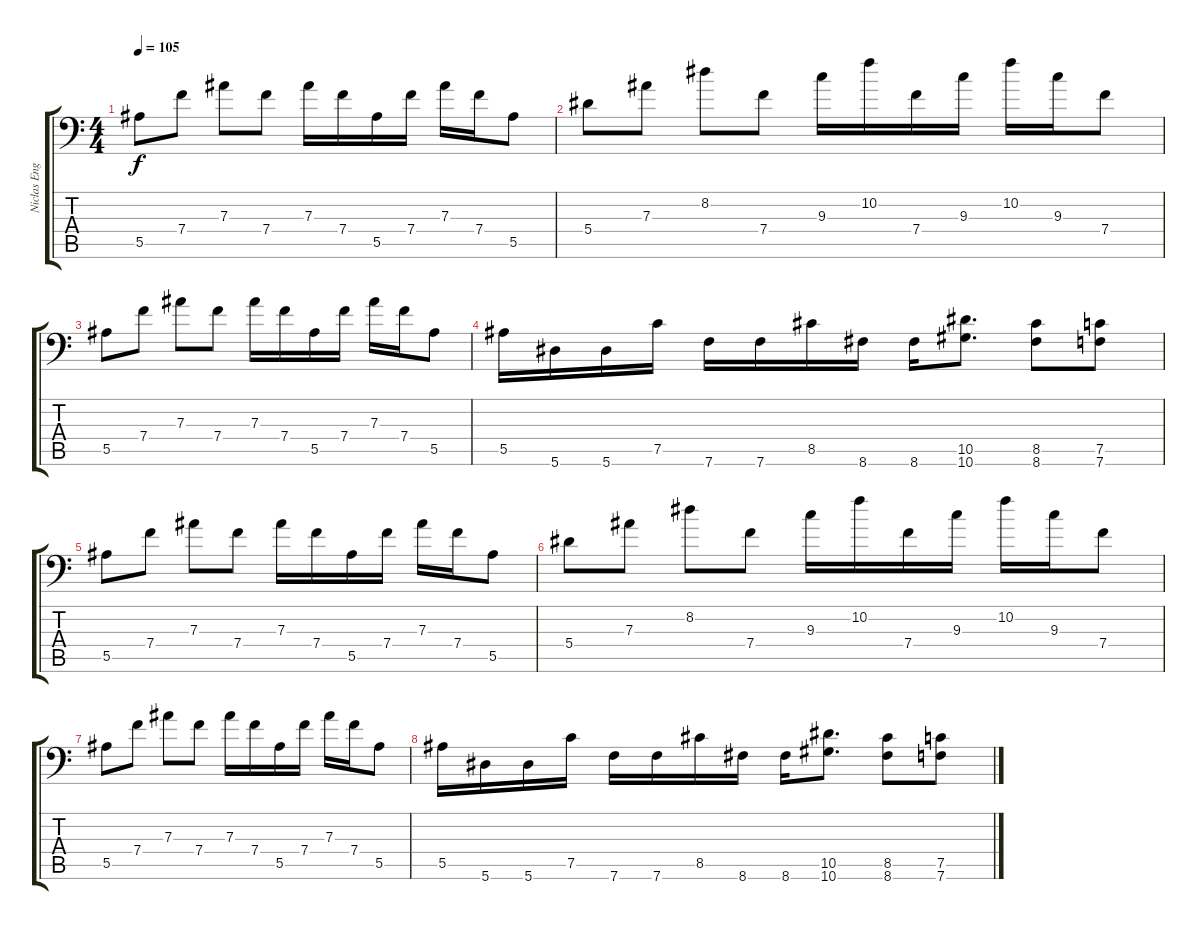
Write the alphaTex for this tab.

\track ("Niclas Engelin" "Niclas Eng") {instrument distortionguitar}
\staff {score tabs}
\tuning (C4 G3 Eb3 Bb2 F2 Bb1) {hide}
\ts (4 4)
\tempo 105
\clef f4
\ks c
5.5.8{dy f} 7.4.8 7.3.8 7.4.8 7.3.16 7.4.16 5.5.16 7.4.16 7.3.16 7.4.16 5.5.8 |
5.4.8 7.3.8 8.2.8 7.4.8 9.3.16 10.2.16 7.4.16 9.3.16 10.2.16 9.3.16 7.4.8 |
5.5.8 7.4.8 7.3.8 7.4.8 7.3.16 7.4.16 5.5.16 7.4.16 7.3.16 7.4.16 5.5.8 |
5.5.16 5.6.16 5.6.16 7.5.16 7.6.16 7.6.16 8.5.16 8.6.16 8.6.16 (10.5 10.6).8{d} (8.5 8.6).8 (7.5 7.6).8 |
5.5.8 7.4.8 7.3.8 7.4.8 7.3.16 7.4.16 5.5.16 7.4.16 7.3.16 7.4.16 5.5.8 |
5.4.8 7.3.8 8.2.8 7.4.8 9.3.16 10.2.16 7.4.16 9.3.16 10.2.16 9.3.16 7.4.8 |
5.5.8 7.4.8 7.3.8 7.4.8 7.3.16 7.4.16 5.5.16 7.4.16 7.3.16 7.4.16 5.5.8 |
5.5.16 5.6.16 5.6.16 7.5.16 7.6.16 7.6.16 8.5.16 8.6.16 8.6.16 (10.5 10.6).8{d} (8.5 8.6).8 (7.5 7.6).8
